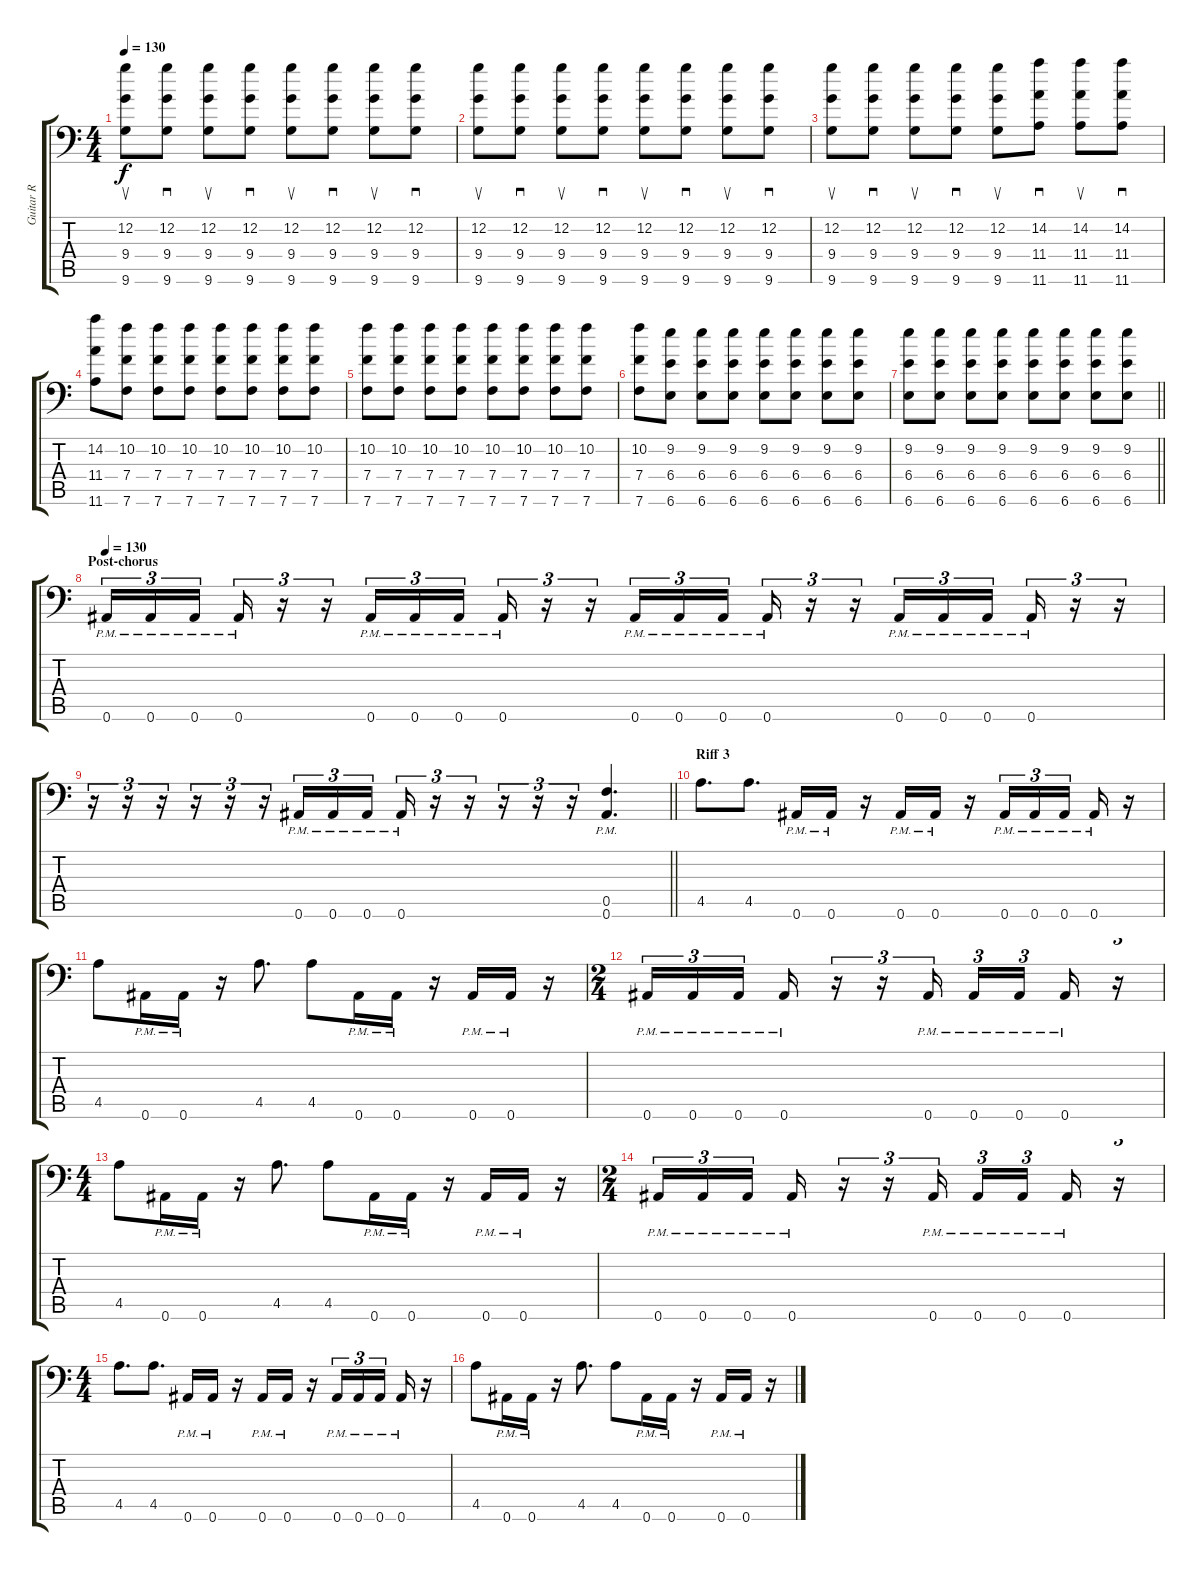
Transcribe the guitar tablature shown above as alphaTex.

\track ("Guitar R" "Guitar R") {instrument distortionguitar}
\staff {score tabs}
\tuning (C4 G3 Eb3 Bb2 F2 Bb1) {hide}
\ts (4 4)
\tempo 130
\clef f4
\ks c
(12.2 9.4 9.6).8{su dy f} (12.2 9.4 9.6).8{sd} (12.2 9.4 9.6).8{su} (12.2 9.4 9.6).8{sd} (12.2 9.4 9.6).8{su} (12.2 9.4 9.6).8{sd} (12.2 9.4 9.6).8{su} (12.2 9.4 9.6).8{sd} |
(12.2 9.4 9.6).8{su} (12.2 9.4 9.6).8{sd} (12.2 9.4 9.6).8{su} (12.2 9.4 9.6).8{sd} (12.2 9.4 9.6).8{su} (12.2 9.4 9.6).8{sd} (12.2 9.4 9.6).8{su} (12.2 9.4 9.6).8{sd} |
(12.2 9.4 9.6).8{su} (12.2 9.4 9.6).8{sd} (12.2 9.4 9.6).8{su} (12.2 9.4 9.6).8{sd} (12.2 9.4 9.6).8{su} (14.2 11.4 11.6).8{sd} (14.2 11.4 11.6).8{su} (14.2 11.4 11.6).8{sd} |
(14.2 11.4 11.6).8 (10.2 7.4 7.6).8 (10.2 7.4 7.6).8 (10.2 7.4 7.6).8 (10.2 7.4 7.6).8 (10.2 7.4 7.6).8 (10.2 7.4 7.6).8 (10.2 7.4 7.6).8 |
(10.2 7.4 7.6).8 (10.2 7.4 7.6).8 (10.2 7.4 7.6).8 (10.2 7.4 7.6).8 (10.2 7.4 7.6).8 (10.2 7.4 7.6).8 (10.2 7.4 7.6).8 (10.2 7.4 7.6).8 |
(10.2 7.4 7.6).8 (9.2 6.4 6.6).8 (9.2 6.4 6.6).8 (9.2 6.4 6.6).8 (9.2 6.4 6.6).8 (9.2 6.4 6.6).8 (9.2 6.4 6.6).8 (9.2 6.4 6.6).8 |
\barLineRight lightlight
(9.2 6.4 6.6).8 (9.2 6.4 6.6).8 (9.2 6.4 6.6).8 (9.2 6.4 6.6).8 (9.2 6.4 6.6).8 (9.2 6.4 6.6).8 (9.2 6.4 6.6).8 (9.2 6.4 6.6).8 |
\section ("" "Post-chorus")
\tempo 130
0.6{pm}.16{tu (3 2)} 0.6{pm}.16{tu (3 2)} 0.6{pm}.16{tu (3 2) beam splitsecondary} 0.6{pm}.16{tu (3 2)} r.16{tu (3 2)} r.16{tu (3 2)} 0.6{pm}.16{tu (3 2)} 0.6{pm}.16{tu (3 2)} 0.6{pm}.16{tu (3 2) beam splitsecondary} 0.6{pm}.16{tu (3 2)} r.16{tu (3 2)} r.16{tu (3 2)} 0.6{pm}.16{tu (3 2)} 0.6{pm}.16{tu (3 2)} 0.6{pm}.16{tu (3 2) beam splitsecondary} 0.6{pm}.16{tu (3 2)} r.16{tu (3 2)} r.16{tu (3 2)} 0.6{pm}.16{tu (3 2)} 0.6{pm}.16{tu (3 2)} 0.6{pm}.16{tu (3 2) beam splitsecondary} 0.6{pm}.16{tu (3 2)} r.16{tu (3 2)} r.16{tu (3 2)} |
\barLineRight lightlight
r.16{tu (3 2)} r.16{tu (3 2)} r.16{tu (3 2)} r.16{tu (3 2)} r.16{tu (3 2)} r.16{tu (3 2)} 0.6{pm}.16{tu (3 2)} 0.6{pm}.16{tu (3 2)} 0.6{pm}.16{tu (3 2) beam splitsecondary} 0.6{pm}.16{tu (3 2)} r.16{tu (3 2)} r.16{tu (3 2)} r.16{tu (3 2)} r.16{tu (3 2)} r.16{tu (3 2)} (0.5{pm} 0.6{pm}).4{d} |
\section ("" "Riff 3")
4.5.8{d} 4.5.8{d} 0.6{pm}.16 0.6{pm}.16 r.16 0.6{pm}.16 0.6{pm}.16 r.16 0.6{pm}.16{tu (3 2)} 0.6{pm}.16{tu (3 2)} 0.6{pm}.16{tu (3 2) beam splitsecondary} 0.6{pm}.16 r.16 |
4.5.8 0.6{pm}.16 0.6{pm}.16 r.16 4.5.8{d} 4.5.8 0.6{pm}.16 0.6{pm}.16 r.16 0.6{pm}.16 0.6{pm}.16 r.16 |
\ts (2 4)
0.6{pm}.16{tu (3 2)} 0.6{pm}.16{tu (3 2)} 0.6{pm}.16{tu (3 2) beam splitsecondary} 0.6{pm}.16 r.16{tu (3 2)} r.16{tu (3 2)} 0.6{pm}.16{tu (3 2) beam splitsecondary} 0.6{pm}.16{tu (3 2)} 0.6{pm}.16{tu (3 2) beam splitsecondary} 0.6{pm}.16 r.16{tu (3 2)} |
\ts (4 4)
4.5.8 0.6{pm}.16 0.6{pm}.16 r.16 4.5.8{d} 4.5.8 0.6{pm}.16 0.6{pm}.16 r.16 0.6{pm}.16 0.6{pm}.16 r.16 |
\ts (2 4)
0.6{pm}.16{tu (3 2)} 0.6{pm}.16{tu (3 2)} 0.6{pm}.16{tu (3 2) beam splitsecondary} 0.6{pm}.16 r.16{tu (3 2)} r.16{tu (3 2)} 0.6{pm}.16{tu (3 2) beam splitsecondary} 0.6{pm}.16{tu (3 2)} 0.6{pm}.16{tu (3 2) beam splitsecondary} 0.6{pm}.16 r.16{tu (3 2)} |
\ts (4 4)
4.5.8{d} 4.5.8{d} 0.6{pm}.16 0.6{pm}.16 r.16 0.6{pm}.16 0.6{pm}.16 r.16 0.6{pm}.16{tu (3 2)} 0.6{pm}.16{tu (3 2)} 0.6{pm}.16{tu (3 2) beam splitsecondary} 0.6{pm}.16 r.16 |
4.5.8 0.6{pm}.16 0.6{pm}.16 r.16 4.5.8{d} 4.5.8 0.6{pm}.16 0.6{pm}.16 r.16 0.6{pm}.16 0.6{pm}.16 r.16
